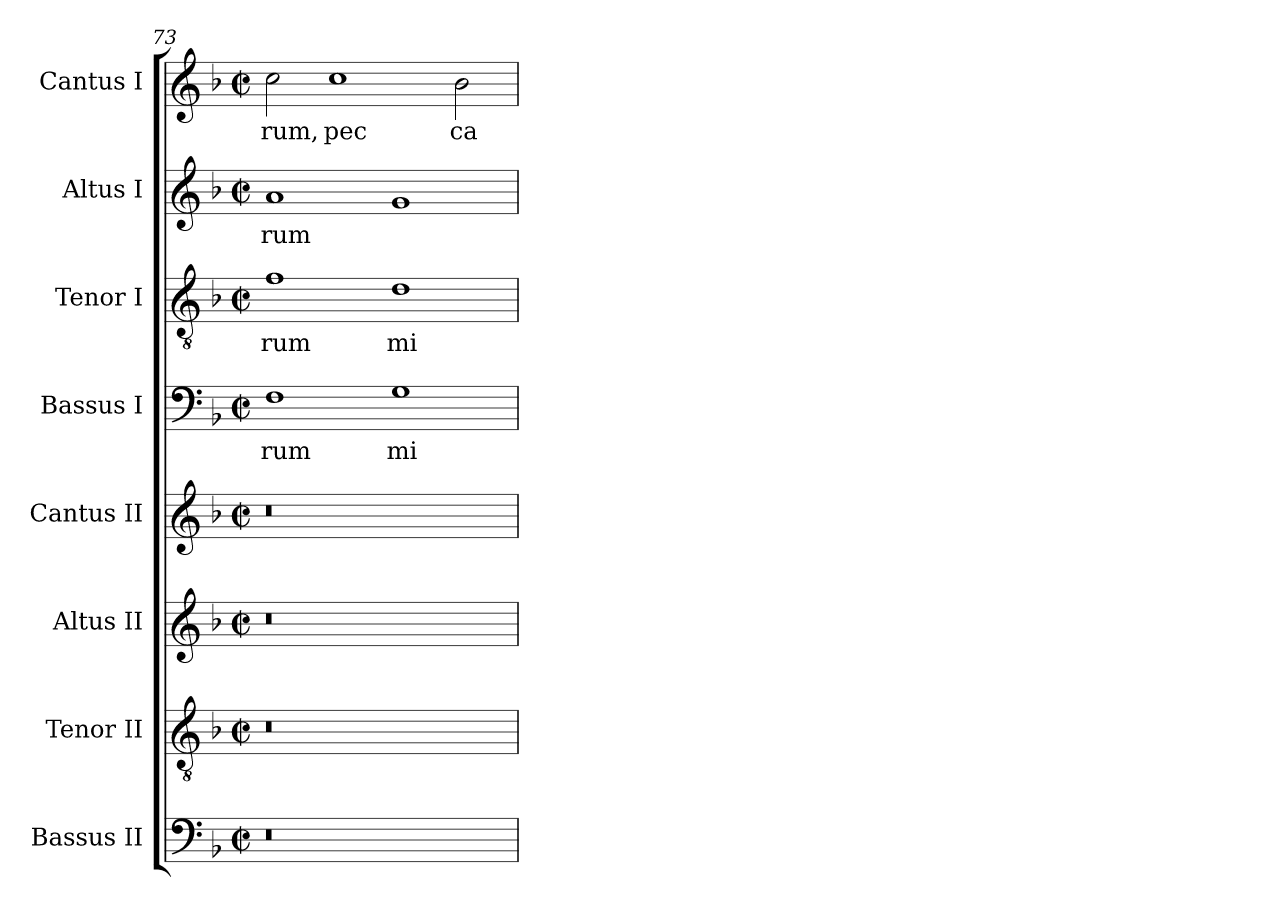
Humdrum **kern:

**kern	**kern	**kern	**kern	**kern	**text	**kern	**text	**kern	**text	**kern	**text
*part8	*part7	*part6	*part5	*part4	*part4	*part3	*part3	*part2	*part2	*part1	*part1
*staff8	*staff7	*staff6	*staff5	*staff4	*staff4	*staff3	*staff3	*staff2	*staff2	*staff1	*staff1
*I"Bassus II	*I"Tenor II	*I"Altus II	*I"Cantus II	*I"Bassus I	*	*I"Tenor I	*	*I"Altus I	*	*I"Cantus I	*
*clefF4	*clefGv2	*clefG2	*clefG2	*clefF4	*	*clefGv2	*	*clefG2	*	*clefG2	*
*k[b-]	*k[b-]	*k[b-]	*k[b-]	*k[b-]	*	*k[b-]	*	*k[b-]	*	*k[b-]	*
*F:	*F:	*F:	*F:	*F:	*	*F:	*	*F:	*	*F:	*
*M2/2	*M2/2	*M2/2	*M2/2	*M2/2	*	*M2/2	*	*M2/2	*	*M2/2	*
*met(c|)	*met(c|)	*met(c|)	*met(c|)	*met(c|)	*	*met(c|)	*	*met(c|)	*	*met(c|)	*
=73	=73	=73	=73	=73	=73	=73	=73	=73	=73	=73	=73
!	!	!	!	!	!LO:LY:b:cj	!	!LO:LY:b:cj	!	!LO:LY:b	!	!LO:LY:b:cj
0r	0r	0r	0r	1F	-rum	1f	-rum	1a	rum	2cc\	rum,
!	!	!	!	!	!	!	!	!	!	!	!LO:LY:b:cj
.	.	.	.	.	.	.	.	.	.	1cc	pec
!	!	!	!	!	!LO:LY:b:cj	!	!LO:LY:b:cj	!	!	!	!
.	.	.	.	1G	mi-	1d	mi-	1g	.	.	.
!	!	!	!	!	!	!	!	!	!	!	!LO:LY:b:cj
.	.	.	.	.	.	.	.	.	.	2b-\	ca
=	=	=	=	=	=	=	=	=	=	=	=
*-	*-	*-	*-	*-	*-	*-	*-	*-	*-	*-	*-
